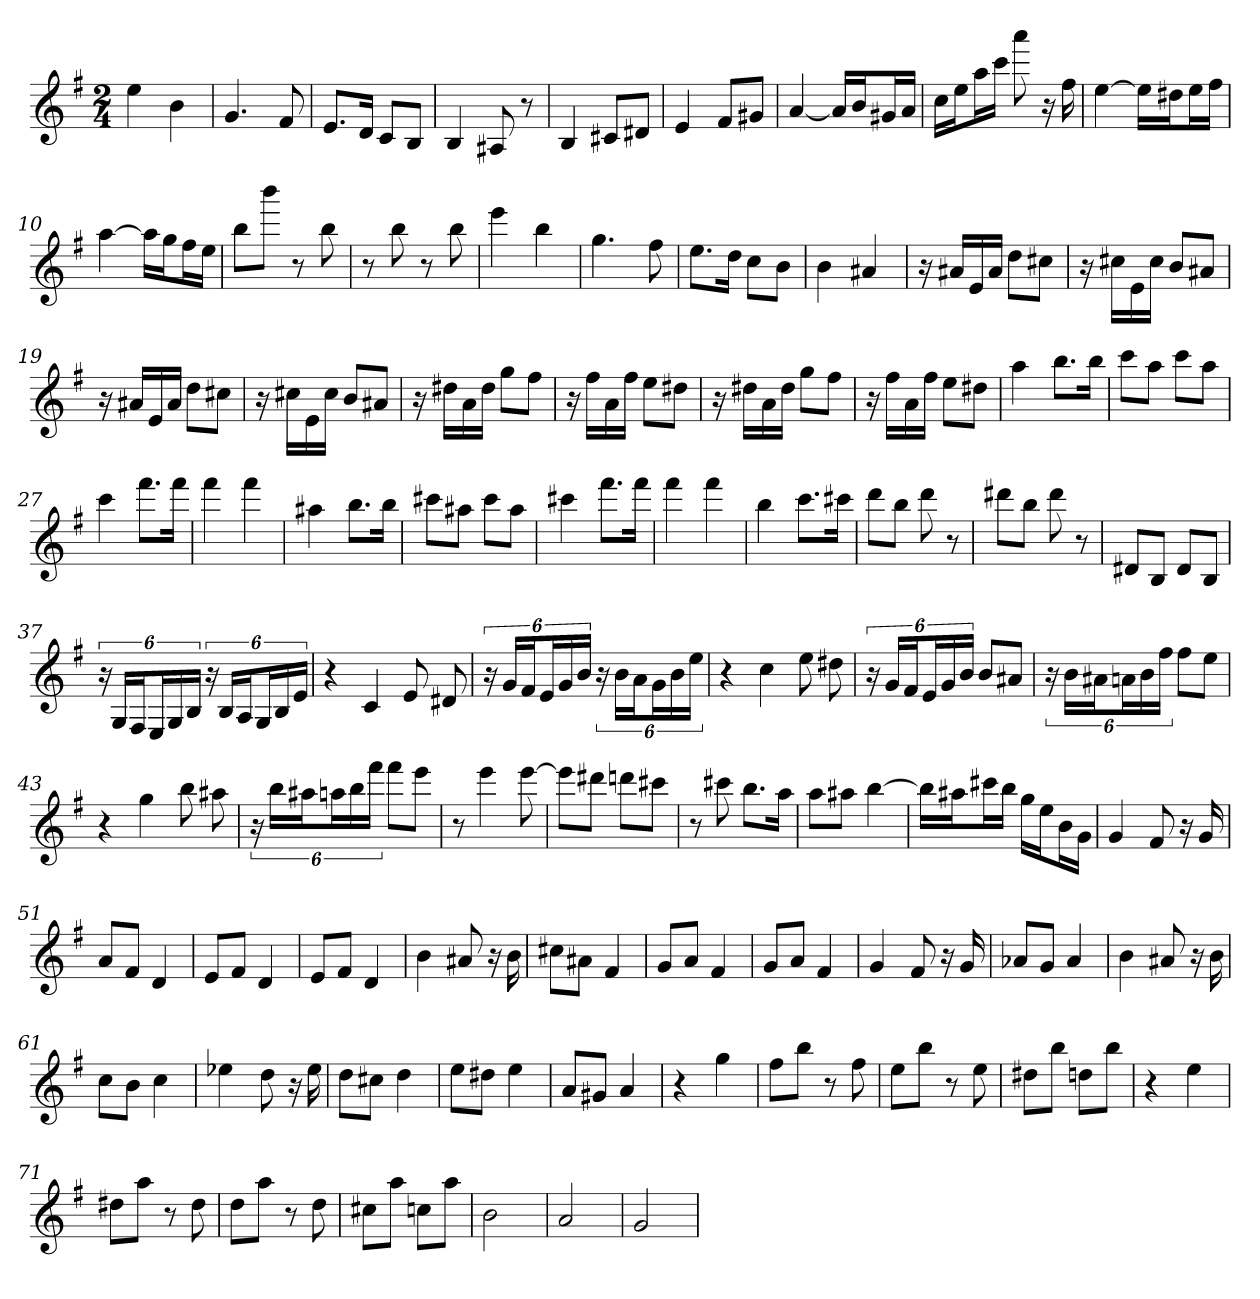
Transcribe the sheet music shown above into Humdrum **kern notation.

**kern
*part1
*staff1
*clefG2
*k[f#]
*e:
*M2/4
=1
4ee
4b
=2
4.g
8f#
=3
8.e/L
16d/Jk
8c/L
8B/J
=4
4B
8A#X
8r
=5
4B
8c#X/L
8d#X/J
=6
4e
8f#/L
8g#X/J
=7
[4a
16a/LL]
16b/J
16g#X/L
16a/JJ
=8
16cc\LL
16ee\J
16aa\L
16ccc\JJ
8aaa
16r
16ff#
=9
[4ee
16ee\LL]
16dd#X\J
16ee\L
16ff#\JJ
=10
[4aa
16aa\LL]
16gg\J
16ff#\L
16ee\JJ
=11
8bb\L
8bbb\J
8r
8bb
=12
8r
8bb
8r
8bb
=13
4eee
4bb
=14
4.gg
8ff#
=15
8.ee\L
16dd\Jk
8cc\L
8b\J
=16
4b
4a#X
=17
16r
16a#X/LL
16e/
16a#/JJ
8dd\L
8cc#X\J
=18
16r
16cc#X\LL
16e\
16cc#\JJ
8b/L
8a#X/J
=19
16r
16a#X/LL
16e/
16a#/JJ
8dd\L
8cc#X\J
=20
16r
16cc#X\LL
16e\
16cc#\JJ
8b/L
8a#X/J
=21
16r
16dd#X\LL
16a\
16dd#\JJ
8gg\L
8ff#\J
=22
16r
16ff#\LL
16a\
16ff#\JJ
8ee\L
8dd#X\J
=23
16r
16dd#X\LL
16a\
16dd#\JJ
8gg\L
8ff#\J
=24
16r
16ff#\LL
16a\
16ff#\JJ
8ee\L
8dd#X\J
=25
4aa
8.bb\L
16bb\Jk
=26
8ccc\L
8aa\J
8ccc\L
8aa\J
=27
4ccc
8.fff#\L
16fff#\Jk
=28
4fff#
4fff#
=29
4aa#X
8.bb\L
16bb\Jk
=30
8ccc#X\L
8aa#X\J
8ccc#\L
8aa#\J
=31
4ccc#X
8.fff#\L
16fff#\Jk
=32
4fff#
4fff#
=33
4bb
8.ccc\L
16ccc#X\Jk
=34
8ddd\L
8bb\J
8ddd
8r
=35
8ddd#X\L
8bb\J
8ddd#
8r
=36
8d#X/L
8B/J
8d#/L
8B/J
=37
24r
24G/LL
24F#/J
24E/L
24G/
24B/JJ
24r
24B/LL
24A/J
24G/L
24B/
24e/JJ
=38
4r
4c
8e
8d#X
=39
24r
24g/LL
24f#/J
24e/L
24g/
24b/JJ
24r
24b\LL
24a\J
24g\L
24b\
24ee\JJ
=40
4r
4cc
8ee
8dd#X
=41
24r
24g/LL
24f#/J
24e/L
24g/
24b/JJ
8b/L
8a#X/J
=42
24r
24b\LL
24a#X\J
24an\L
24b\
24ff#\JJ
8ff#\L
8ee\J
=43
4r
4gg
8bb
8aa#X
=44
24r
24bb\LL
24aa#X\J
24aan\L
24bb\
24fff#\JJ
8fff#\L
8eee\J
=45
8r
4eee
[8eee
=46
8eee\L]
8ddd#X\J
8dddn\L
8ccc#X\J
=47
8r
8ccc#X
8.bb\L
16aa\Jk
=48
8aa\L
8aa#X\J
[4bb
=49
16bb\LL]
16aa#X\J
16ccc#X\L
16bb\JJ
16gg\LL
16ee\J
16b\L
16g\JJ
=50
4g
8f#
16r
16g
=51
8a/L
8f#/J
4d
=52
8e/L
8f#/J
4d
=53
8e/L
8f#/J
4d
=54
4b
8a#X
16r
16b
=55
8cc#X\L
8a#X\J
4f#
=56
8g/L
8a/J
4f#
=57
8g/L
8a/J
4f#
=58
4g
8f#
16r
16g
=59
8a-X/L
8g/J
4a-
=60
4b
8a#X
16r
16b
=61
8cc\L
8b\J
4cc
=62
4ee-X
8dd
16r
16ee-
=63
8dd\L
8cc#X\J
4dd
=64
8ee\L
8dd#X\J
4ee
=65
8a/L
8g#X/J
4a
=66
4r
4gg
=67
8ff#\L
8bb\J
8r
8ff#
=68
8ee\L
8bb\J
8r
8ee
=69
8dd#X\L
8bb\J
8ddn\L
8bb\J
=70
4r
4ee
=71
8dd#X\L
8aa\J
8r
8dd#
=72
8dd\L
8aa\J
8r
8dd
=73
8cc#X\L
8aa\J
8ccn\L
8aa\J
=74
2b
=75
2a
=76
2g
=
*-
